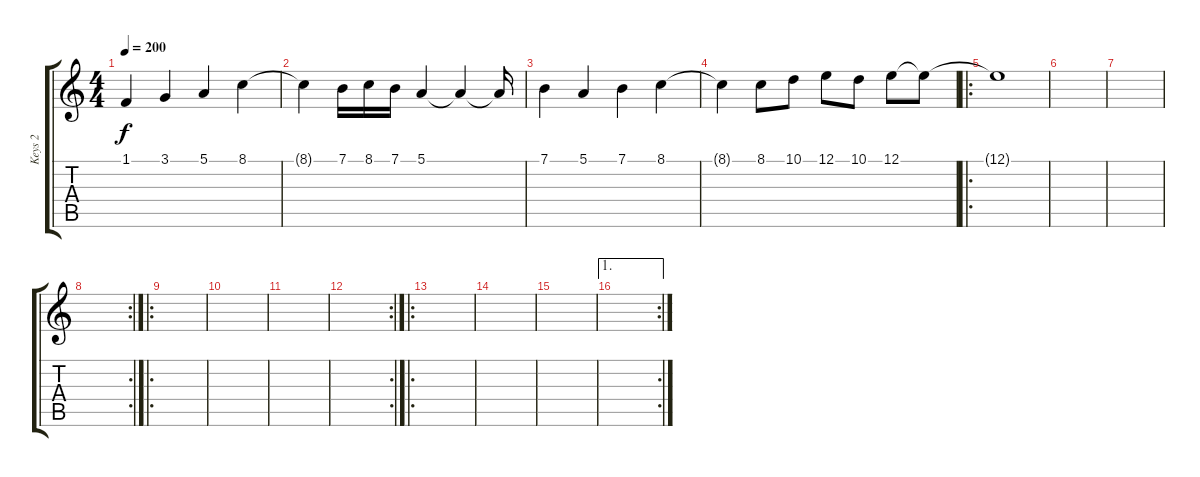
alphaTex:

\track ("Keys 2" "Keys 2") {instrument pad4choir}
\staff {score tabs}
\tuning (E4 B3 G3 D3 A2 E2) {hide}
\ts (4 4)
\tempo 200
\clef g2
\ks c
1.1.4{dy f} 3.1.4 5.1.4 8.1.4 |
8.1{t}.4 7.1.16 8.1.16 7.1.16 5.1.4 5.1{t}.4 5.1{t}.16 |
7.1.4 5.1.4 7.1.4 8.1.4 |
8.1{t}.4 8.1.8 10.1.8 12.1.8 10.1.8 12.1.8 12.1{t}.8 |
\ro
12.1{t}.1{volume 0} |
|
|
\rc 2
|
\ro
|
|
|
\rc 2
|
\ro
|
|
|
\ae 1
\rc 2
